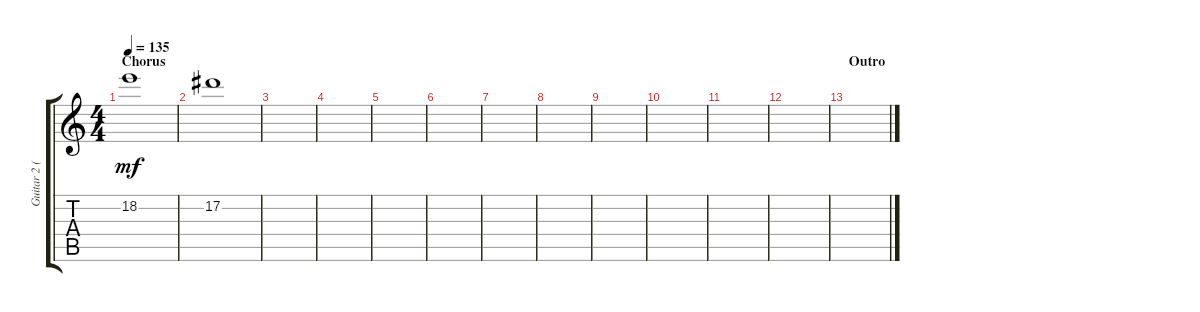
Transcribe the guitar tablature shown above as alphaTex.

\track ("Guitar 2 (Solo)" "Guitar 2 (") {instrument overdrivenguitar}
\staff {score tabs}
\tuning (Eb4 Bb3 Gb3 Db3 Ab2 Eb2) {hide}
\ts (4 4)
\section ("" "Chorus")
\tempo 135
\clef g2
\ks c
18.2.1{dy mf} |
17.2.1 |
|
|
|
|
|
|
|
|
|
|
\section ("" "Outro")
